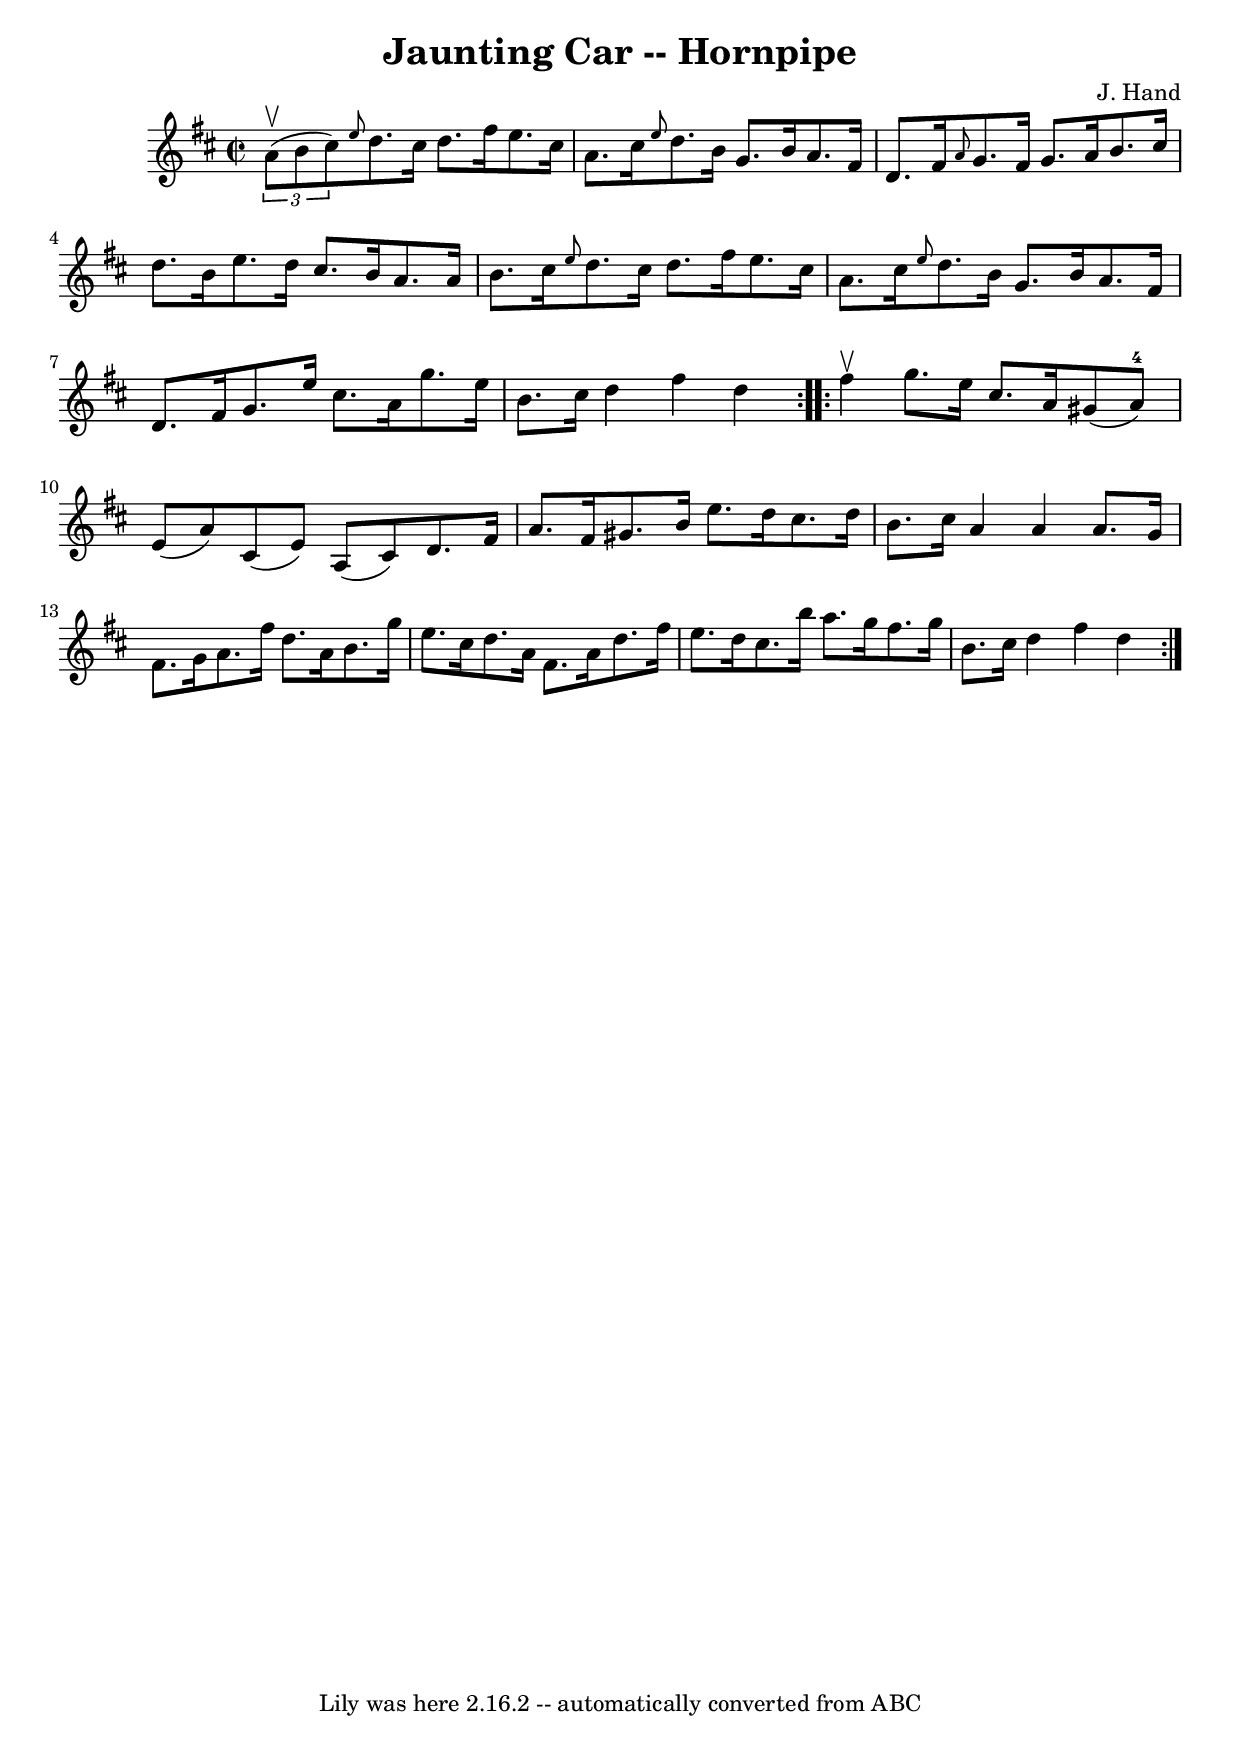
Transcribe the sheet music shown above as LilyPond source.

\version "2.7.40"
\include "Mammoth.ily"
\header {
	%% book = "Cole's 1000 Fiddle Tunes"
	composer = "J. Hand"
	crossRefNumber = "1"
	footnotes = ""
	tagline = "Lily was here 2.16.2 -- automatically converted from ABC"
	title = "Jaunting Car -- Hornpipe"
}
voicedefault =  {


\repeat volta 2 {
\override Staff.TimeSignature #'style = #'C
 \time 2/2 \key d \major   \times 2/3 { a'8 (^\upbow b'8 cis''8) } 
|
 \grace { e''8  } d''8. cis''16 d''8. fis''16 e''8.    
cis''16 a'8. cis''16  |
 \grace { e''8  } d''8. b'16    
g'8. b'16 a'8. fis'16 d'8. fis'16  |
     \grace { a'8  
} g'8. fis'16 g'8. a'16 b'8. cis''16 d''8. b'16  
|
 e''8. d''16 cis''8. b'16 a'8. a'16 b'8. cis''16 
 |
     \grace { e''8  } d''8. cis''16 d''8. fis''16    
e''8. cis''16 a'8. cis''16  |
 \grace { e''8  } d''8.    
b'16 g'8. b'16 a'8. fis'16 d'8. fis'16  |
 g'8.    
e''16 cis''8. a'16 g''8. e''16 b'8. cis''16  |
 d''4  
 fis''4 d''4  }     \repeat volta 2 { fis''4^\upbow |
 g''8.    
e''16 cis''8. a'16 gis'8 (a'8-4) e'8 (a'8) |
   
cis'8 (e'8) a8 (cis'8) d'8. fis'16 a'8. fis'16  
|
 gis'8. b'16 e''8. d''16 cis''8. d''16 b'8.    
cis''16  |
 a'4 a'4 a'8. g'16 fis'8. g'16  |
     
a'8. fis''16 d''8. a'16 b'8. g''16 e''8. cis''16  |
 
 d''8. a'16 fis'8. a'16 d''8. fis''16 e''8. d''16  
|
 cis''8. b''16 a''8. g''16 fis''8. g''16 b'8.    
cis''16  |
 d''4 fis''4 d''4  }   
}

\score{
    <<

	\context Staff="default"
	{
	    \voicedefault 
	}

    >>
	\layout {
	}
	\midi {}
}
